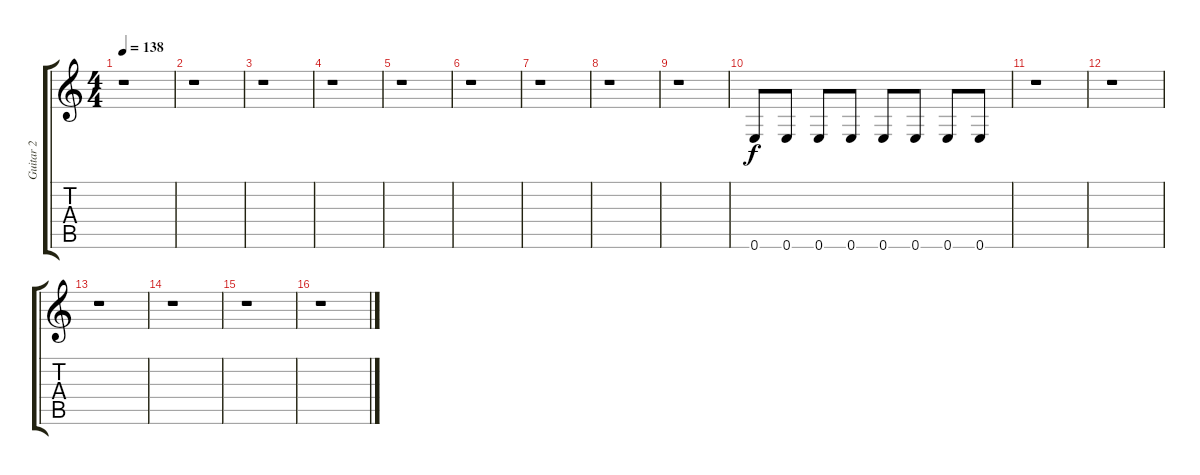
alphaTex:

\track ("Guitar 2" "Guitar 2") {instrument distortionguitar}
\staff {score tabs}
\tuning (E4 B3 G3 D3 A2 E2) {hide}
\ts (4 4)
\tempo 138
\clef g2
\ks c
r.1{dy f instrument distortionguitar} |
r.1 |
r.1 |
r.1 |
r.1 |
r.1 |
r.1 |
r.1 |
r.1 |
0.6.8 0.6.8 0.6.8 0.6.8 0.6.8 0.6.8 0.6.8 0.6.8 |
r.1 |
r.1 |
r.1 |
r.1 |
r.1 |
r.1
